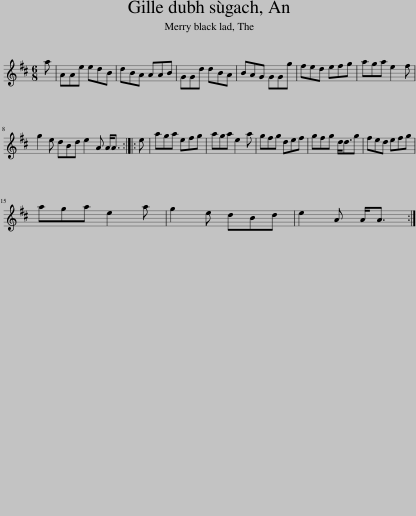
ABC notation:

X:1
L:1/8
M:6/8
I:linebreak $
K:D
V:1 treble
V:1
 a | AAe edB | dBA AAB | GGd dBA | BAG GGg | %5
 fed efg | aga e2 f |$ g2 e dBd e2 A A<A :: e | aga efg | %10
 aga e2 a | gfg def | gfg d<dg | fed efg |$ aga e2 a | %15
 g2 e dBd | e2 A A<A :| %17
